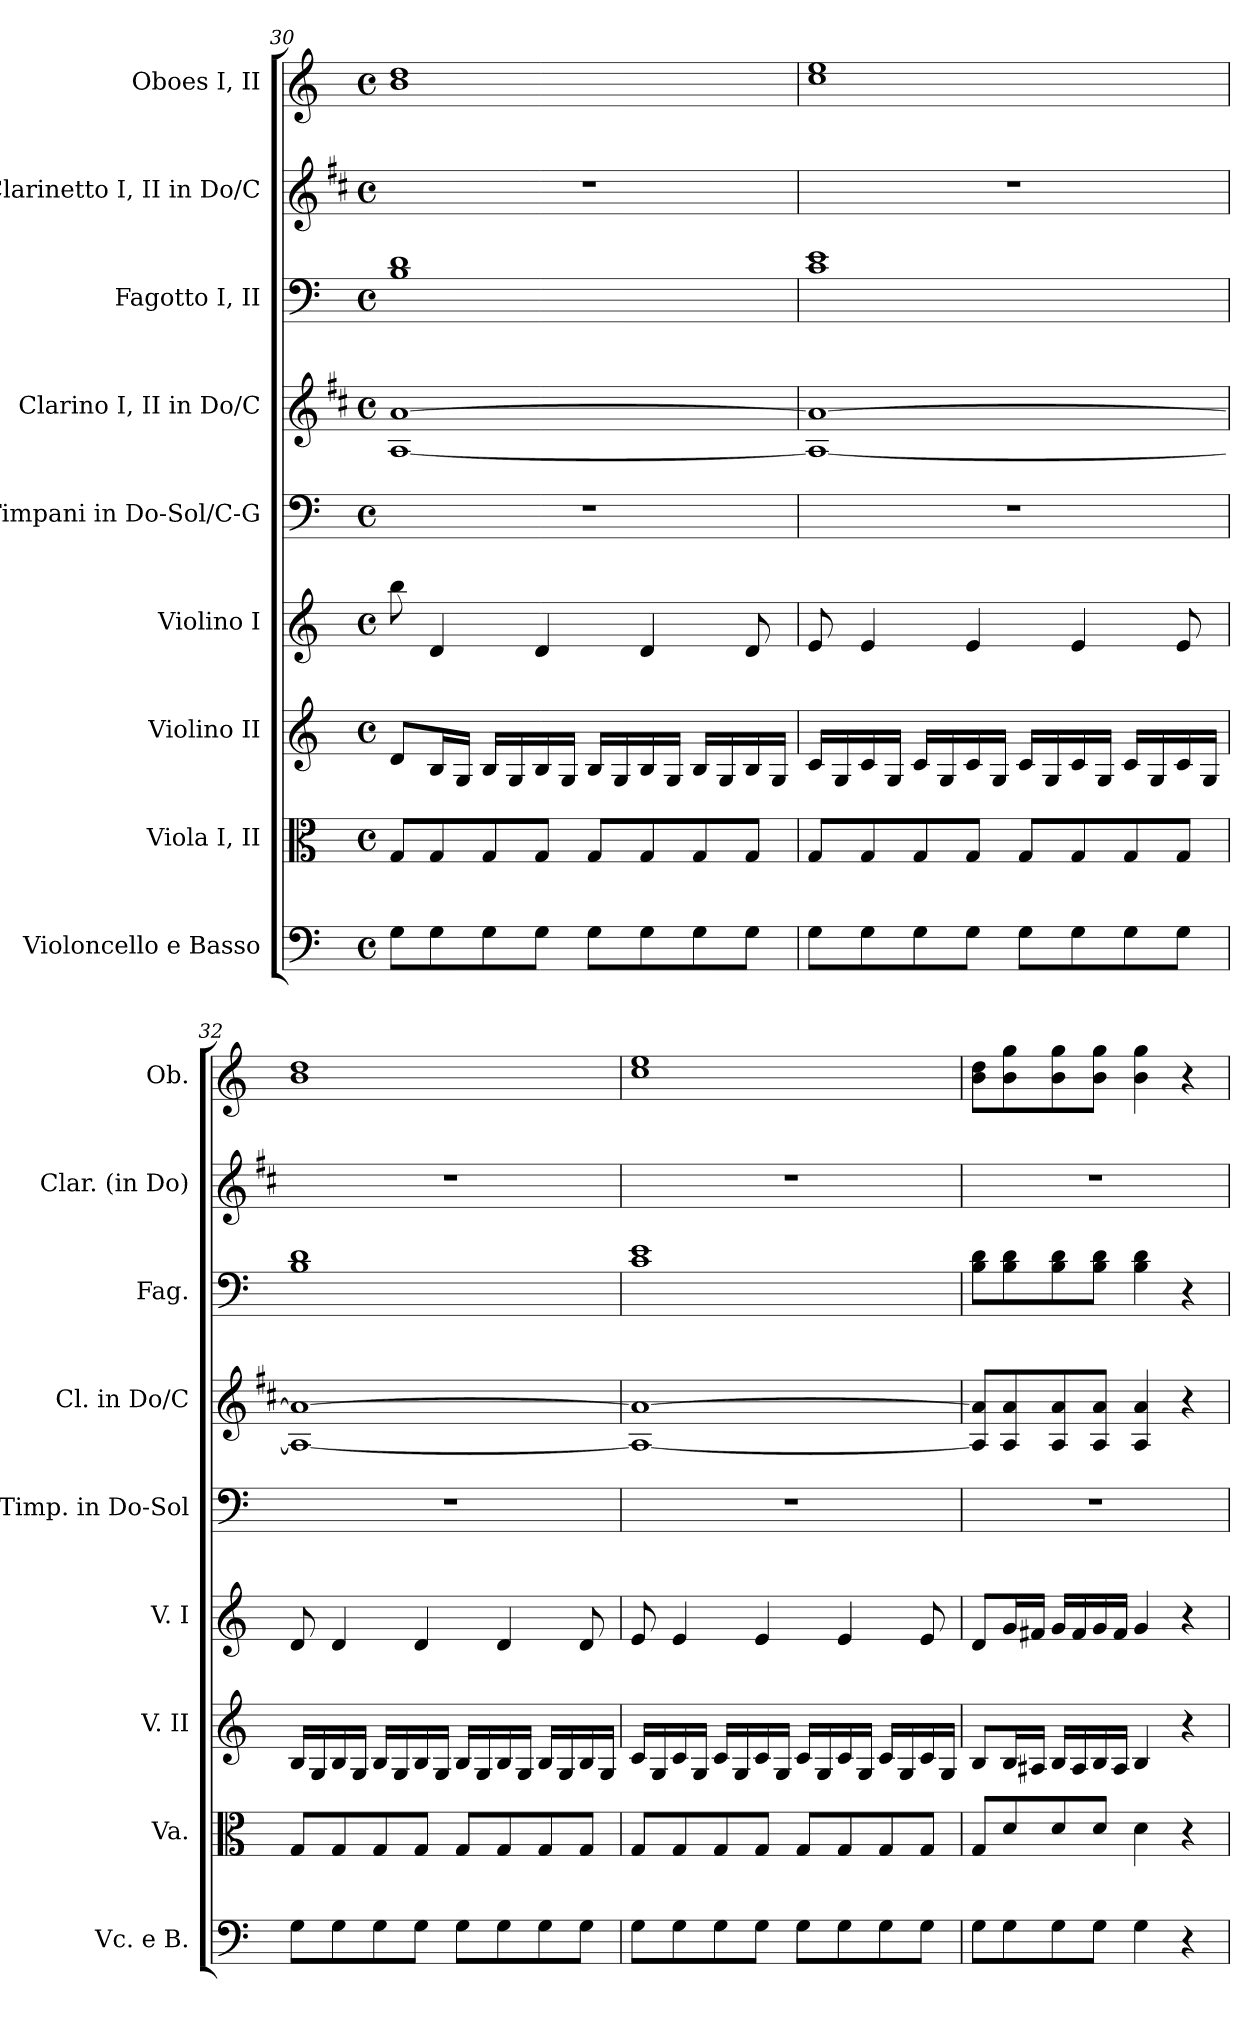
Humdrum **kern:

**kern	**kern	**kern	**kern	**kern	**kern	**kern	**kern	**kern
*part9	*part8	*part7	*part6	*part5	*part4	*part3	*part2	*part1
*staff9	*staff8	*staff7	*staff6	*staff5	*staff4	*staff3	*staff2	*staff1
*I"Violoncello e Basso	*I"Viola I, II	*I"Violino II	*I"Violino I	*I"Timpani in Do-Sol/C-G	*I"Clarino I, II in Do/C	*I"Fagotto I, II	*I"Clarinetto I, II in Do/C	*I"Oboes I, II
*I'Vc. e B.	*I'Va.	*I'V. II	*I'V. I	*I'Timp. in Do-Sol	*I'Cl. in Do/C	*I'Fag.	*I'Clar. (in Do)	*I'Ob.
*clefF4	*clefC3	*clefG2	*clefG2	*clefF4	*clefG2	*clefF4	*clefG2	*clefG2
*	*	*	*	*	*ITrd1c2	*	*ITrd1c2	*
*k[]	*k[]	*k[]	*k[]	*k[]	*k[]	*k[]	*k[]	*k[]
*M4/4	*M4/4	*M4/4	*M4/4	*M4/4	*M4/4	*M4/4	*M4/4	*M4/4
*met(c)	*met(c)	*met(c)	*met(c)	*met(c)	*met(c)	*met(c)	*met(c)	*met(c)
=30	=30	=30	=30	=30	=30	=30	=30	=30
8Gi\L	8Gi/L	8dj/L	8bbZ\	1r	[1Gi [1gi	1BZ 1dj	1r	1bZ 1ddj
8G\	8G/	16B/L	4d/	.	.	.	.	.
.	.	16G/JJ	.	.	.	.	.	.
8G\	8G/	16B/LL	.	.	.	.	.	.
.	.	16G/	.	.	.	.	.	.
8G\J	8G/J	16B/	4d/	.	.	.	.	.
.	.	16G/JJ	.	.	.	.	.	.
8G\L	8G/L	16B/LL	.	.	.	.	.	.
.	.	16G/	.	.	.	.	.	.
8G\	8G/	16B/	4d/	.	.	.	.	.
.	.	16G/JJ	.	.	.	.	.	.
8G\	8G/	16B/LL	.	.	.	.	.	.
.	.	16G/	.	.	.	.	.	.
8G\J	8G/J	16B/	8d/	.	.	.	.	.
.	.	16G/JJ	.	.	.	.	.	.
=31	=31	=31	=31	=31	=31	=31	=31	=31
8Gj\L	8Gj/L	16ci/LL	8eZ/	1r	1Gj_ 1gj_	1ci 1eZ	1r	1cci 1eeZ
.	.	16G/	.	.	.	.	.	.
8G\	8G/	16c/	4e/	.	.	.	.	.
.	.	16G/JJ	.	.	.	.	.	.
8G\	8G/	16c/LL	.	.	.	.	.	.
.	.	16G/	.	.	.	.	.	.
8G\J	8G/J	16c/	4e/	.	.	.	.	.
.	.	16G/JJ	.	.	.	.	.	.
8G\L	8G/L	16c/LL	.	.	.	.	.	.
.	.	16G/	.	.	.	.	.	.
8G\	8G/	16c/	4e/	.	.	.	.	.
.	.	16G/JJ	.	.	.	.	.	.
8G\	8G/	16c/LL	.	.	.	.	.	.
.	.	16G/	.	.	.	.	.	.
8G\J	8G/J	16c/	8e/	.	.	.	.	.
.	.	16G/JJ	.	.	.	.	.	.
!!LO:PB:g=z
=32	=32	=32	=32	=32	=32	=32	=32	=32
8Gi\L	8Gi/L	16BZ/LL	8dj/	1r	1Gi_ 1gi_	1BZ 1dj	1r	1bZ 1ddj
.	.	16G/	.	.	.	.	.	.
8G\	8G/	16B/	4d/	.	.	.	.	.
.	.	16G/JJ	.	.	.	.	.	.
8G\	8G/	16B/LL	.	.	.	.	.	.
.	.	16G/	.	.	.	.	.	.
8G\J	8G/J	16B/	4d/	.	.	.	.	.
.	.	16G/JJ	.	.	.	.	.	.
8G\L	8G/L	16B/LL	.	.	.	.	.	.
.	.	16G/	.	.	.	.	.	.
8G\	8G/	16B/	4d/	.	.	.	.	.
.	.	16G/JJ	.	.	.	.	.	.
8G\	8G/	16B/LL	.	.	.	.	.	.
.	.	16G/	.	.	.	.	.	.
8G\J	8G/J	16B/	8d/	.	.	.	.	.
.	.	16G/JJ	.	.	.	.	.	.
=33	=33	=33	=33	=33	=33	=33	=33	=33
8Gj\L	8Gj/L	16ci/LL	8eZ/	1r	1Gj_ 1gj_	1ci 1eZ	1r	1cci 1eeZ
.	.	16G/	.	.	.	.	.	.
8G\	8G/	16c/	4e/	.	.	.	.	.
.	.	16G/JJ	.	.	.	.	.	.
8G\	8G/	16c/LL	.	.	.	.	.	.
.	.	16G/	.	.	.	.	.	.
8G\J	8G/J	16c/	4e/	.	.	.	.	.
.	.	16G/JJ	.	.	.	.	.	.
8G\L	8G/L	16c/LL	.	.	.	.	.	.
.	.	16G/	.	.	.	.	.	.
8G\	8G/	16c/	4e/	.	.	.	.	.
.	.	16G/JJ	.	.	.	.	.	.
8G\	8G/	16c/LL	.	.	.	.	.	.
.	.	16G/	.	.	.	.	.	.
8G\J	8G/J	16c/	8e/	.	.	.	.	.
.	.	16G/JJ	.	.	.	.	.	.
=34	=34	=34	=34	=34	=34	=34	=34	=34
8Gi\L	8Gi/L	8BZ/L	8dj/L	1r	8Gi/] 8gi/]L	8BZ\ 8dj\L	1r	8bZ\ 8ddj\L
8Gi\	8dj/	16BZ/L	16gi/L	.	8Gi/ 8gi/	8BZ\ 8dj\	.	8bZ\ 8ggi\
.	.	16A#X/JJ	16f#X/JJ	.	.	.	.	.
8Gi\	8dj/	16BZ/LL	16gi/LL	.	8Gi/ 8gi/	8BZ\ 8dj\	.	8bZ\ 8ggi\
.	.	16A#/	16f#/	.	.	.	.	.
8Gi\J	8dj/J	16BZ/	16gi/	.	8Gi/ 8gi/J	8BZ\ 8dj\J	.	8bZ\ 8ggi\J
.	.	16A#/JJ	16f#/JJ	.	.	.	.	.
4Gi\	4dj\	4BZ/	4gi/	.	4Gi/ 4gi/	4BZ\ 4dj\	.	4bZ\ 4ggi\
4r	4r	4r	4r	.	4r	4r	.	4r
=	=	=	=	=	=	=	=	=
*-	*-	*-	*-	*-	*-	*-	*-	*-
